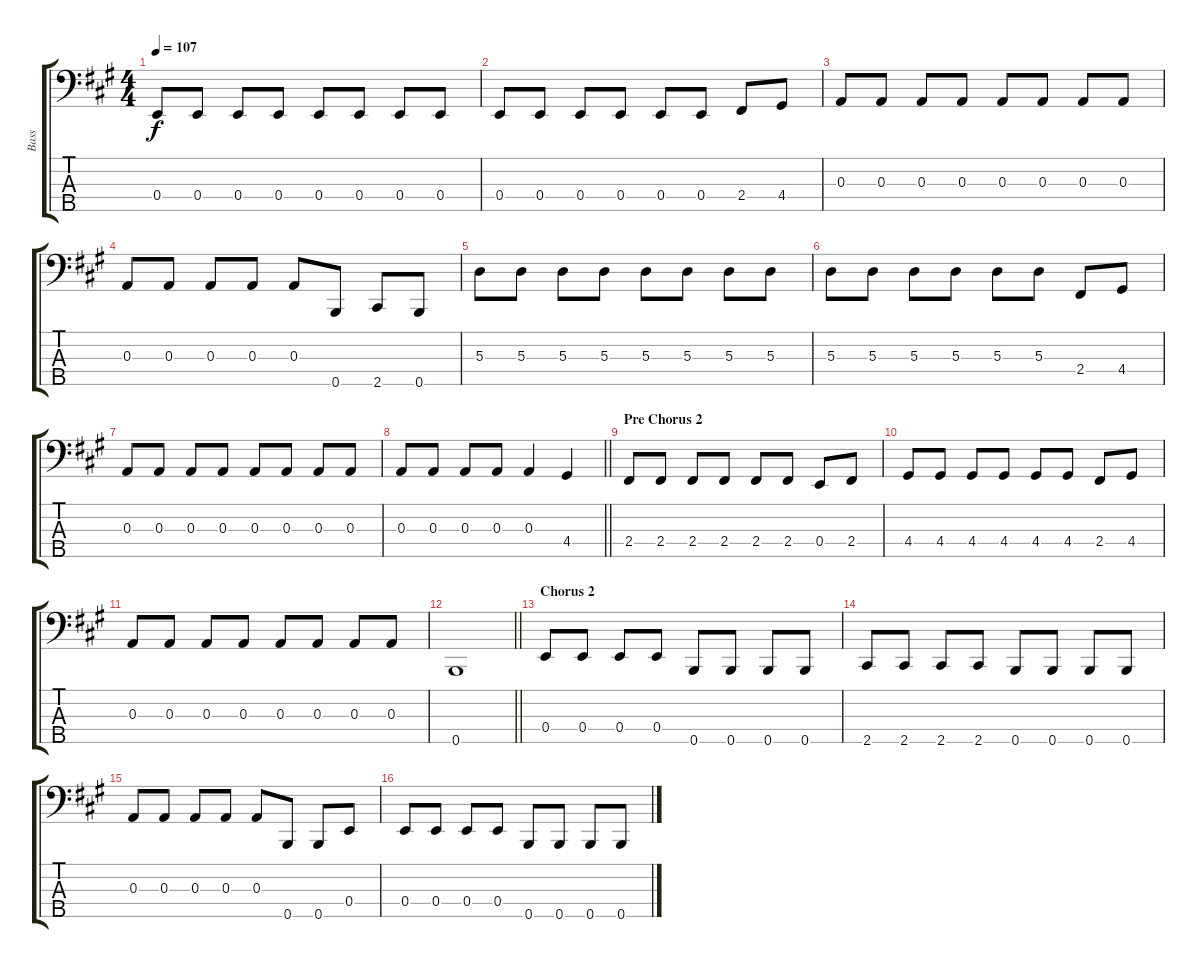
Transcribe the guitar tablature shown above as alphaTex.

\track ("Bass" "Bass") {instrument electricbassfinger}
\staff {score tabs}
\tuning (G2 D2 A1 E1 B0) {hide}
\ts (4 4)
\tempo 107
\clef f4
\ks a
0.4.8{dy f} 0.4.8 0.4.8 0.4.8 0.4.8 0.4.8 0.4.8 0.4.8 |
0.4.8 0.4.8 0.4.8 0.4.8 0.4.8 0.4.8 2.4.8 4.4.8 |
0.3.8 0.3.8 0.3.8 0.3.8 0.3.8 0.3.8 0.3.8 0.3.8 |
0.3.8 0.3.8 0.3.8 0.3.8 0.3.8 0.5.8 2.5.8 0.5.8 |
5.3.8 5.3.8 5.3.8 5.3.8 5.3.8 5.3.8 5.3.8 5.3.8 |
5.3.8 5.3.8 5.3.8 5.3.8 5.3.8 5.3.8 2.4.8 4.4.8 |
0.3.8 0.3.8 0.3.8 0.3.8 0.3.8 0.3.8 0.3.8 0.3.8 |
\barLineRight lightlight
0.3.8 0.3.8 0.3.8 0.3.8 0.3.4 4.4.4 |
\section ("" "Pre Chorus 2")
2.4.8 2.4.8 2.4.8 2.4.8 2.4.8 2.4.8 0.4.8 2.4.8 |
4.4.8 4.4.8 4.4.8 4.4.8 4.4.8 4.4.8 2.4.8 4.4.8 |
0.3.8 0.3.8 0.3.8 0.3.8 0.3.8 0.3.8 0.3.8 0.3.8 |
\barLineRight lightlight
0.5.1 |
\section ("" "Chorus 2")
0.4.8 0.4.8 0.4.8 0.4.8 0.5.8 0.5.8 0.5.8 0.5.8 |
2.5.8 2.5.8 2.5.8 2.5.8 0.5.8 0.5.8 0.5.8 0.5.8 |
0.3.8 0.3.8 0.3.8 0.3.8 0.3.8 0.5.8 0.5.8 0.4.8 |
0.4.8 0.4.8 0.4.8 0.4.8 0.5.8 0.5.8 0.5.8 0.5.8
